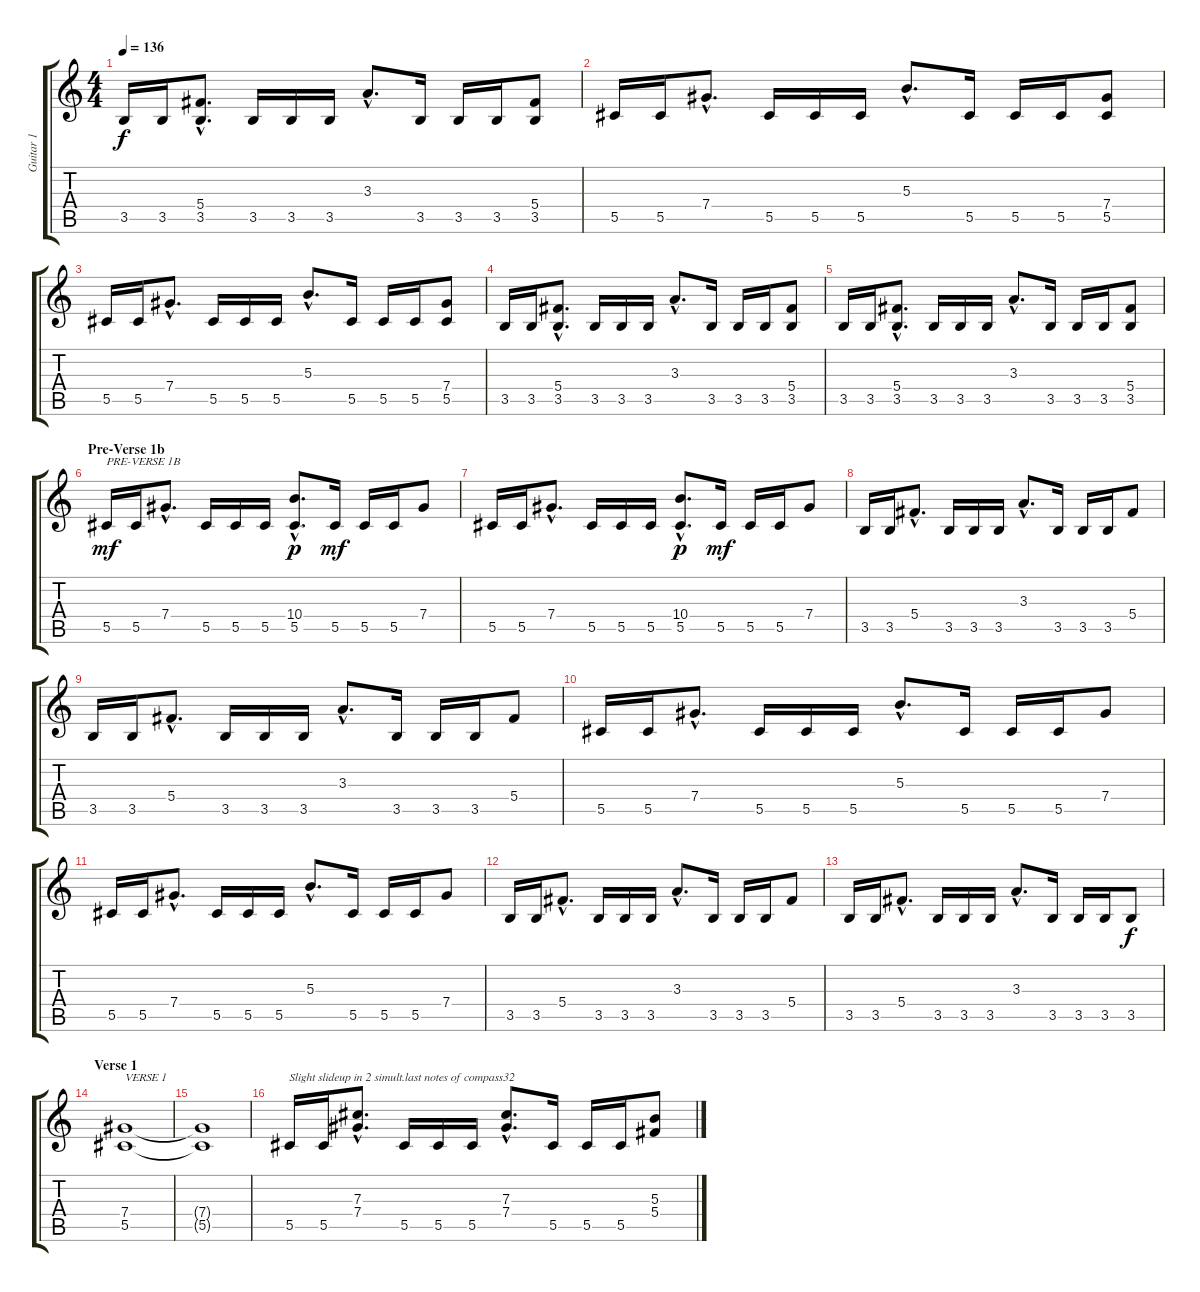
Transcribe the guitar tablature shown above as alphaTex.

\track ("Guitar 1" "Guitar 1") {instrument distortionguitar}
\staff {score tabs}
\tuning (Eb4 Bb3 Gb3 Db3 Ab2 Eb2) {hide}
\ts (4 4)
\tempo 136
\clef g2
\ks c
3.5.16{dy f} 3.5.16 (5.4{hac} 3.5{hac}).8{d} 3.5.16 3.5.16 3.5.16 3.3{hac}.8{d} 3.5.16 3.5.16 3.5.16 (5.4 3.5).8 |
5.5.16 5.5.16 7.4{hac}.8{d} 5.5.16 5.5.16 5.5.16 5.3{hac}.8{d} 5.5.16 5.5.16 5.5.16 (7.4 5.5).8 |
5.5.16 5.5.16 7.4{hac}.8{d} 5.5.16 5.5.16 5.5.16 5.3{hac}.8{d} 5.5.16 5.5.16 5.5.16 (7.4 5.5).8 |
3.5.16 3.5.16 (5.4{hac} 3.5{hac}).8{d} 3.5.16 3.5.16 3.5.16 3.3{hac}.8{d} 3.5.16 3.5.16 3.5.16 (5.4 3.5).8 |
3.5.16 3.5.16 (5.4{hac} 3.5{hac}).8{d} 3.5.16 3.5.16 3.5.16 3.3{hac}.8{d} 3.5.16 3.5.16 3.5.16 (5.4 3.5).8 |
\section ("" "Pre-Verse 1b")
5.5.16{txt "PRE-VERSE 1B" dy mf} 5.5.16 7.4{hac}.8{d} 5.5.16 5.5.16 5.5.16 (10.4{hac} 5.5{hac}).8{d dy p} 5.5.16{dy mf} 5.5.16 5.5.16 7.4.8 |
5.5.16 5.5.16 7.4{hac}.8{d} 5.5.16 5.5.16 5.5.16 (10.4{hac} 5.5{hac}).8{d dy p} 5.5.16{dy mf} 5.5.16 5.5.16 7.4.8 |
3.5.16 3.5.16 5.4{hac}.8{d} 3.5.16 3.5.16 3.5.16 3.3{hac}.8{d} 3.5.16 3.5.16 3.5.16 5.4.8 |
3.5.16 3.5.16 5.4{hac}.8{d} 3.5.16 3.5.16 3.5.16 3.3{hac}.8{d} 3.5.16 3.5.16 3.5.16 5.4.8 |
5.5.16 5.5.16 7.4{hac}.8{d} 5.5.16 5.5.16 5.5.16 5.3{hac}.8{d} 5.5.16 5.5.16 5.5.16 7.4.8 |
5.5.16 5.5.16 7.4{hac}.8{d} 5.5.16 5.5.16 5.5.16 5.3{hac}.8{d} 5.5.16 5.5.16 5.5.16 7.4.8 |
3.5.16 3.5.16 5.4{hac}.8{d} 3.5.16 3.5.16 3.5.16 3.3{hac}.8{d} 3.5.16 3.5.16 3.5.16 5.4.8 |
3.5.16 3.5.16 5.4{hac}.8{d} 3.5.16 3.5.16 3.5.16 3.3{hac}.8{d} 3.5.16 3.5.16 3.5.16 3.5.8{dy f} |
\section ("" "Verse 1")
(7.4 5.5).1{txt "VERSE 1"} |
(7.4{t} 5.5{t}).1 |
5.5.16{txt "Slight slideup in 2 simult.last notes of compass32"} 5.5.16 (7.3{hac} 7.4{hac}).8{d} 5.5.16 5.5.16 5.5.16 (7.3{hac} 7.4{hac}).8{d} 5.5.16 5.5.16 5.5.16 (5.3 5.4).8
